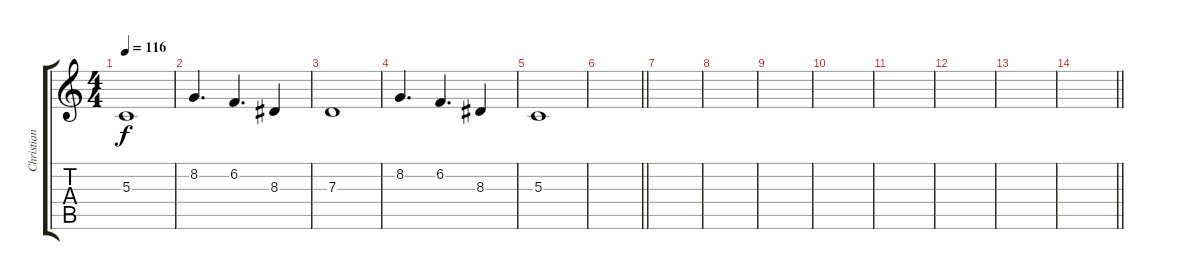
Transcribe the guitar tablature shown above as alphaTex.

\track ("Christian Lorenz [Flake]" "Christian ") {instrument brightacousticpiano}
\staff {score tabs}
\tuning (E4 B3 G3 D3 A2 E2) {hide}
\ts (4 4)
\tempo 116
\clef g2
\ks c
5.3.1{dy f} |
8.2.4{d} 6.2.4{d} 8.3.4 |
7.3.1 |
8.2.4{d} 6.2.4{d} 8.3.4 |
5.3.1 |
\barLineRight lightlight
|
|
|
|
|
|
|
|
\barLineRight lightlight
